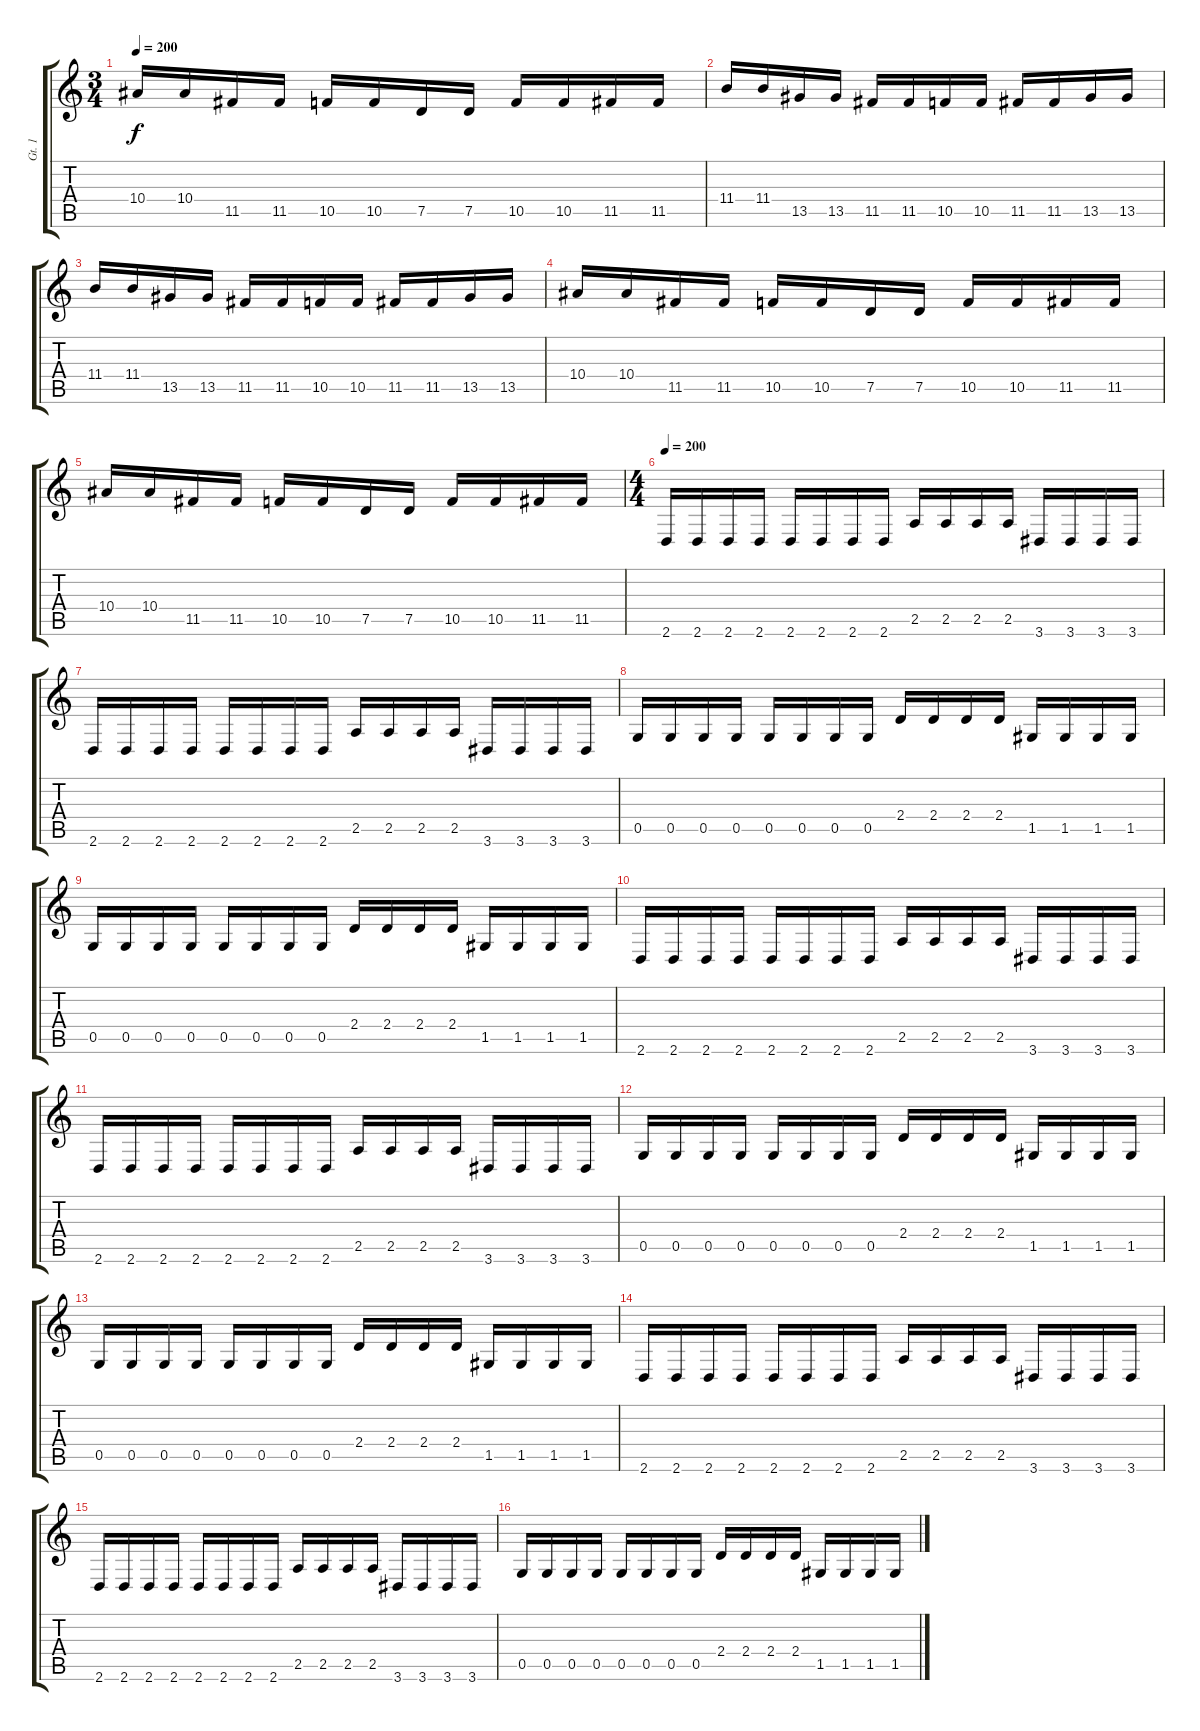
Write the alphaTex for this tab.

\track ("Gt. 1" "Gt. 1") {instrument overdrivenguitar}
\staff {score tabs}
\tuning (D4 A3 F3 C3 G2 C2) {hide}
\ts (3 4)
\tempo 200
\clef g2
\ks c
10.4.16{dy f} 10.4.16 11.5.16 11.5.16 10.5.16 10.5.16 7.5.16 7.5.16 10.5.16 10.5.16 11.5.16 11.5.16 |
11.4.16 11.4.16 13.5.16 13.5.16 11.5.16 11.5.16 10.5.16 10.5.16 11.5.16 11.5.16 13.5.16 13.5.16 |
11.4.16 11.4.16 13.5.16 13.5.16 11.5.16 11.5.16 10.5.16 10.5.16 11.5.16 11.5.16 13.5.16 13.5.16 |
10.4.16 10.4.16 11.5.16 11.5.16 10.5.16 10.5.16 7.5.16 7.5.16 10.5.16 10.5.16 11.5.16 11.5.16 |
10.4.16 10.4.16 11.5.16 11.5.16 10.5.16 10.5.16 7.5.16 7.5.16 10.5.16 10.5.16 11.5.16 11.5.16 |
\ts (4 4)
\tempo 200
2.6.16 2.6.16 2.6.16 2.6.16 2.6.16 2.6.16 2.6.16 2.6.16 2.5.16 2.5.16 2.5.16 2.5.16 3.6.16 3.6.16 3.6.16 3.6.16 |
2.6.16 2.6.16 2.6.16 2.6.16 2.6.16 2.6.16 2.6.16 2.6.16 2.5.16 2.5.16 2.5.16 2.5.16 3.6.16 3.6.16 3.6.16 3.6.16 |
0.5.16 0.5.16 0.5.16 0.5.16 0.5.16 0.5.16 0.5.16 0.5.16 2.4.16 2.4.16 2.4.16 2.4.16 1.5.16 1.5.16 1.5.16 1.5.16 |
0.5.16 0.5.16 0.5.16 0.5.16 0.5.16 0.5.16 0.5.16 0.5.16 2.4.16 2.4.16 2.4.16 2.4.16 1.5.16 1.5.16 1.5.16 1.5.16 |
2.6.16 2.6.16 2.6.16 2.6.16 2.6.16 2.6.16 2.6.16 2.6.16 2.5.16 2.5.16 2.5.16 2.5.16 3.6.16 3.6.16 3.6.16 3.6.16 |
2.6.16 2.6.16 2.6.16 2.6.16 2.6.16 2.6.16 2.6.16 2.6.16 2.5.16 2.5.16 2.5.16 2.5.16 3.6.16 3.6.16 3.6.16 3.6.16 |
0.5.16 0.5.16 0.5.16 0.5.16 0.5.16 0.5.16 0.5.16 0.5.16 2.4.16 2.4.16 2.4.16 2.4.16 1.5.16 1.5.16 1.5.16 1.5.16 |
0.5.16 0.5.16 0.5.16 0.5.16 0.5.16 0.5.16 0.5.16 0.5.16 2.4.16 2.4.16 2.4.16 2.4.16 1.5.16 1.5.16 1.5.16 1.5.16 |
2.6.16 2.6.16 2.6.16 2.6.16 2.6.16 2.6.16 2.6.16 2.6.16 2.5.16 2.5.16 2.5.16 2.5.16 3.6.16 3.6.16 3.6.16 3.6.16 |
2.6.16 2.6.16 2.6.16 2.6.16 2.6.16 2.6.16 2.6.16 2.6.16 2.5.16 2.5.16 2.5.16 2.5.16 3.6.16 3.6.16 3.6.16 3.6.16 |
0.5.16 0.5.16 0.5.16 0.5.16 0.5.16 0.5.16 0.5.16 0.5.16 2.4.16 2.4.16 2.4.16 2.4.16 1.5.16 1.5.16 1.5.16 1.5.16
